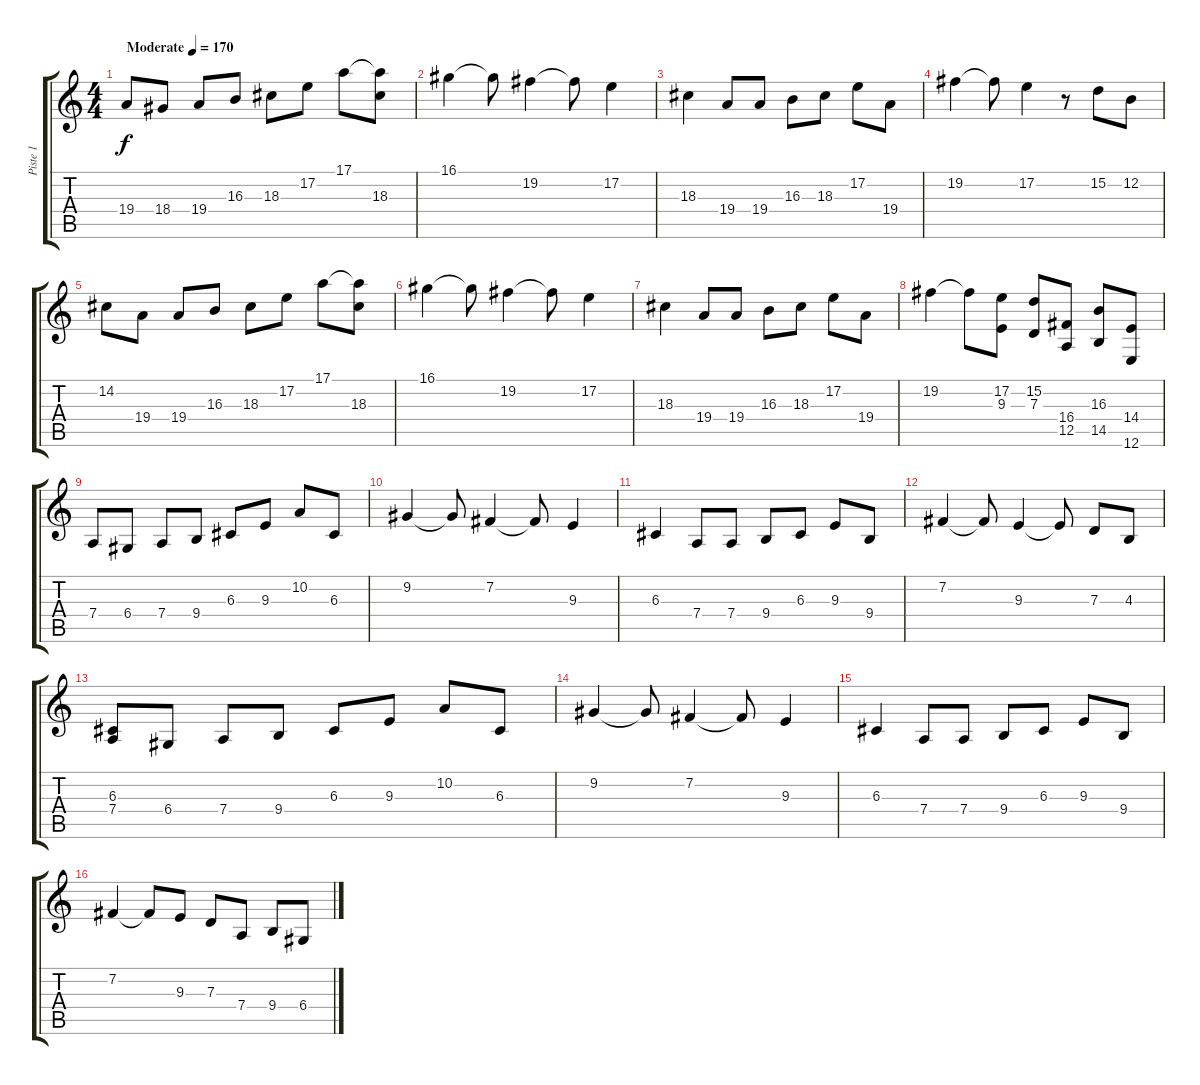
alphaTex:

\track ("Piste 1" "Piste 1") {instrument brightacousticpiano}
\staff {score tabs}
\tuning (E4 B3 G3 D3 A2 E2) {hide}
\ts (4 4)
\tempo (170 "Moderate")
\clef g2
\ks c
19.4.8{dy f instrument brightacousticpiano} 18.4.8 19.4.8 16.3.8 18.3.8 17.2.8 17.1.8 (17.1{t} 18.3).8 |
16.1.4 16.1{t}.8 19.2.4 19.2{t}.8 17.2.4 |
18.3.4 19.4.8 19.4.8 16.3.8 18.3.8 17.2.8 19.4.8 |
19.2.4 19.2{t}.8 17.2.4 r.8 15.2.8 12.2.8 |
14.2.8 19.4.8 19.4.8 16.3.8 18.3.8 17.2.8 17.1.8 (17.1{t} 18.3).8 |
16.1.4 16.1{t}.8 19.2.4 19.2{t}.8 17.2.4 |
18.3.4 19.4.8 19.4.8 16.3.8 18.3.8 17.2.8 19.4.8 |
19.2.4 19.2{t}.8 (17.2 9.3).8 (15.2 7.3).8 (16.4 12.5).8 (16.3 14.5).8 (14.4 12.6).8 |
7.4.8 6.4.8 7.4.8 9.4.8 6.3.8 9.3.8 10.2.8 6.3.8 |
9.2.4 9.2{t}.8 7.2.4 7.2{t}.8 9.3.4 |
6.3.4 7.4.8 7.4.8 9.4.8 6.3.8 9.3.8 9.4.8 |
7.2.4 7.2{t}.8 9.3.4 9.3{t}.8 7.3.8 4.3.8 |
(6.3 7.4).8 6.4.8 7.4.8 9.4.8 6.3.8 9.3.8 10.2.8 6.3.8 |
9.2.4 9.2{t}.8 7.2.4 7.2{t}.8 9.3.4 |
6.3.4 7.4.8 7.4.8 9.4.8 6.3.8 9.3.8 9.4.8 |
7.2.4 7.2{t}.8 9.3.8 7.3.8 7.4.8 9.4.8 6.4.8
